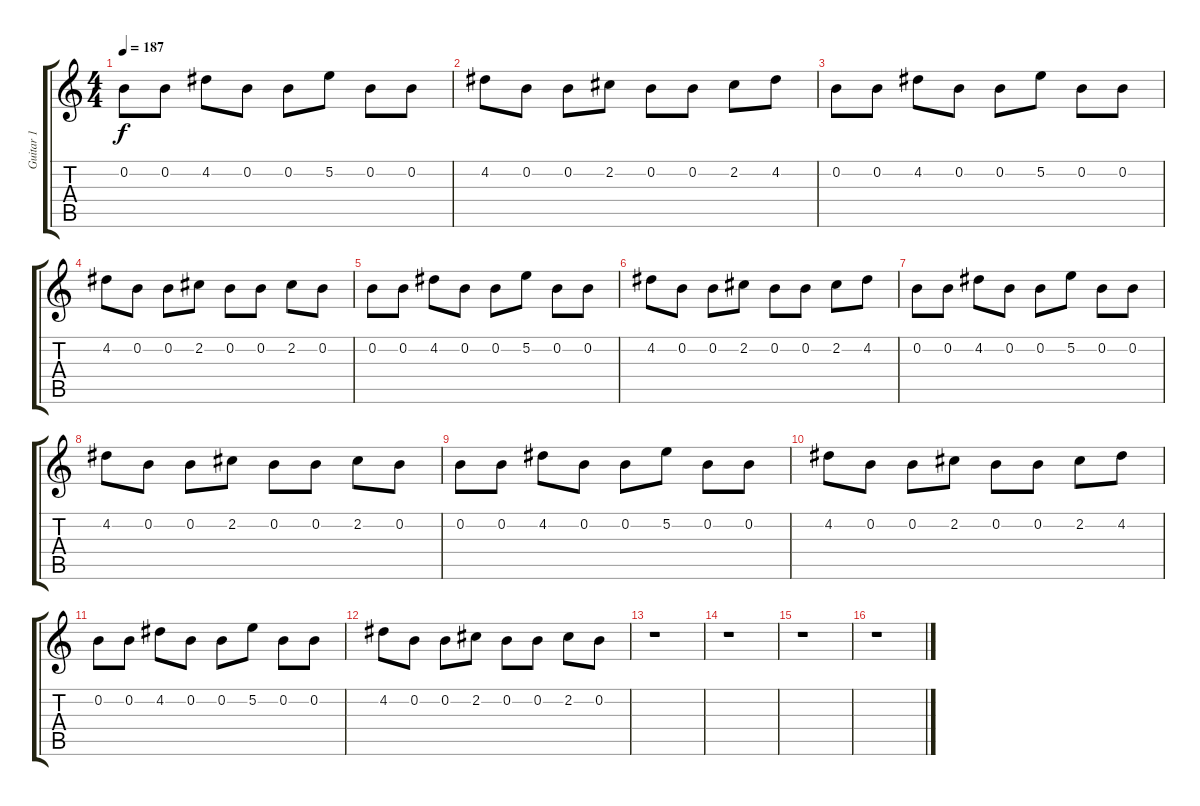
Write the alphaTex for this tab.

\track ("Guitar 1" "Guitar 1") {instrument electricguitarclean}
\staff {score tabs}
\tuning (E4 B3 G3 D3 A2 E2) {hide}
\ts (4 4)
\tempo 187
\clef g2
\ks c
0.2.8{dy f} 0.2.8 4.2.8 0.2.8 0.2.8 5.2.8 0.2.8 0.2.8 |
4.2.8 0.2.8 0.2.8 2.2.8 0.2.8 0.2.8 2.2.8 4.2.8 |
0.2.8 0.2.8 4.2.8 0.2.8 0.2.8 5.2.8 0.2.8 0.2.8 |
4.2.8 0.2.8 0.2.8 2.2.8 0.2.8 0.2.8 2.2.8 0.2.8 |
0.2.8 0.2.8 4.2.8 0.2.8 0.2.8 5.2.8 0.2.8 0.2.8 |
4.2.8 0.2.8 0.2.8 2.2.8 0.2.8 0.2.8 2.2.8 4.2.8 |
0.2.8 0.2.8 4.2.8 0.2.8 0.2.8 5.2.8 0.2.8 0.2.8 |
4.2.8 0.2.8 0.2.8 2.2.8 0.2.8 0.2.8 2.2.8 0.2.8 |
0.2.8 0.2.8 4.2.8 0.2.8 0.2.8 5.2.8 0.2.8 0.2.8 |
4.2.8 0.2.8 0.2.8 2.2.8 0.2.8 0.2.8 2.2.8 4.2.8 |
0.2.8 0.2.8 4.2.8 0.2.8 0.2.8 5.2.8 0.2.8 0.2.8 |
4.2.8 0.2.8 0.2.8 2.2.8 0.2.8 0.2.8 2.2.8 0.2.8 |
r.1 |
r.1 |
r.1 |
r.1
